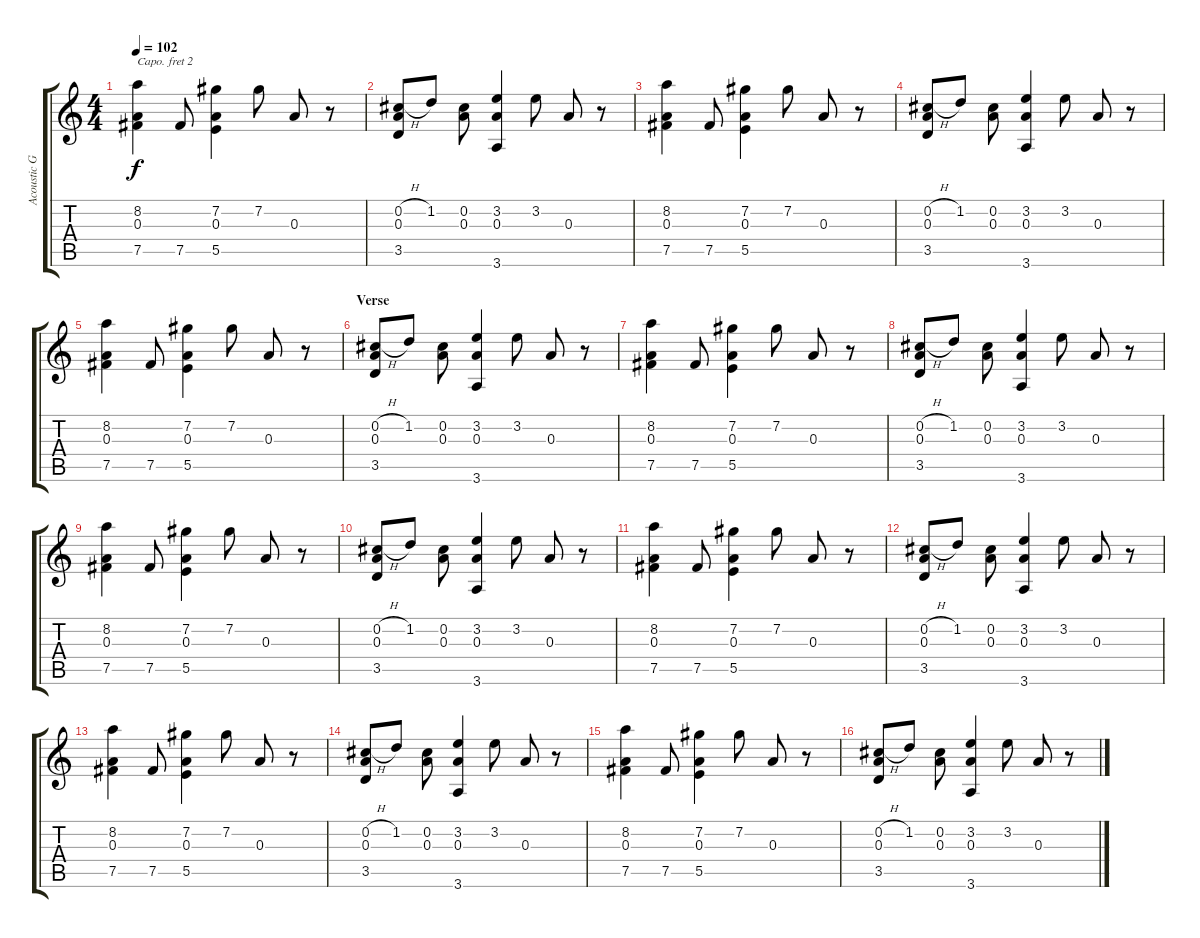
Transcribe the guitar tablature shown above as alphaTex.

\track ("Acoustic Guitar" "Acoustic G") {instrument acousticguitarnylon}
\staff {score tabs}
\capo 2
\tuning (E4 B3 G3 D3 A2 E2) {hide}
\ts (4 4)
\tempo 102
\clef g2
\ks c
(8.2 0.3 7.5).4{dy f} 7.5.8 (7.2 0.3 5.5).4 7.2.8 0.3.8 r.8 |
(0.2{h} 0.3 3.5).8 1.2.8 (0.2 0.3).8 (3.2 0.3 3.6).4 3.2.8 0.3.8 r.8 |
(8.2 0.3 7.5).4 7.5.8 (7.2 0.3 5.5).4 7.2.8 0.3.8 r.8 |
(0.2{h} 0.3 3.5).8 1.2.8 (0.2 0.3).8 (3.2 0.3 3.6).4 3.2.8 0.3.8 r.8 |
(8.2 0.3 7.5).4 7.5.8 (7.2 0.3 5.5).4 7.2.8 0.3.8 r.8 |
\section ("" "Verse")
(0.2{h} 0.3 3.5).8 1.2.8 (0.2 0.3).8 (3.2 0.3 3.6).4 3.2.8 0.3.8 r.8 |
(8.2 0.3 7.5).4 7.5.8 (7.2 0.3 5.5).4 7.2.8 0.3.8 r.8 |
(0.2{h} 0.3 3.5).8 1.2.8 (0.2 0.3).8 (3.2 0.3 3.6).4 3.2.8 0.3.8 r.8 |
(8.2 0.3 7.5).4 7.5.8 (7.2 0.3 5.5).4 7.2.8 0.3.8 r.8 |
(0.2{h} 0.3 3.5).8 1.2.8 (0.2 0.3).8 (3.2 0.3 3.6).4 3.2.8 0.3.8 r.8 |
(8.2 0.3 7.5).4 7.5.8 (7.2 0.3 5.5).4 7.2.8 0.3.8 r.8 |
(0.2{h} 0.3 3.5).8 1.2.8 (0.2 0.3).8 (3.2 0.3 3.6).4 3.2.8 0.3.8 r.8 |
(8.2 0.3 7.5).4 7.5.8 (7.2 0.3 5.5).4 7.2.8 0.3.8 r.8 |
(0.2{h} 0.3 3.5).8 1.2.8 (0.2 0.3).8 (3.2 0.3 3.6).4 3.2.8 0.3.8 r.8 |
(8.2 0.3 7.5).4 7.5.8 (7.2 0.3 5.5).4 7.2.8 0.3.8 r.8 |
(0.2{h} 0.3 3.5).8 1.2.8 (0.2 0.3).8 (3.2 0.3 3.6).4 3.2.8 0.3.8 r.8
